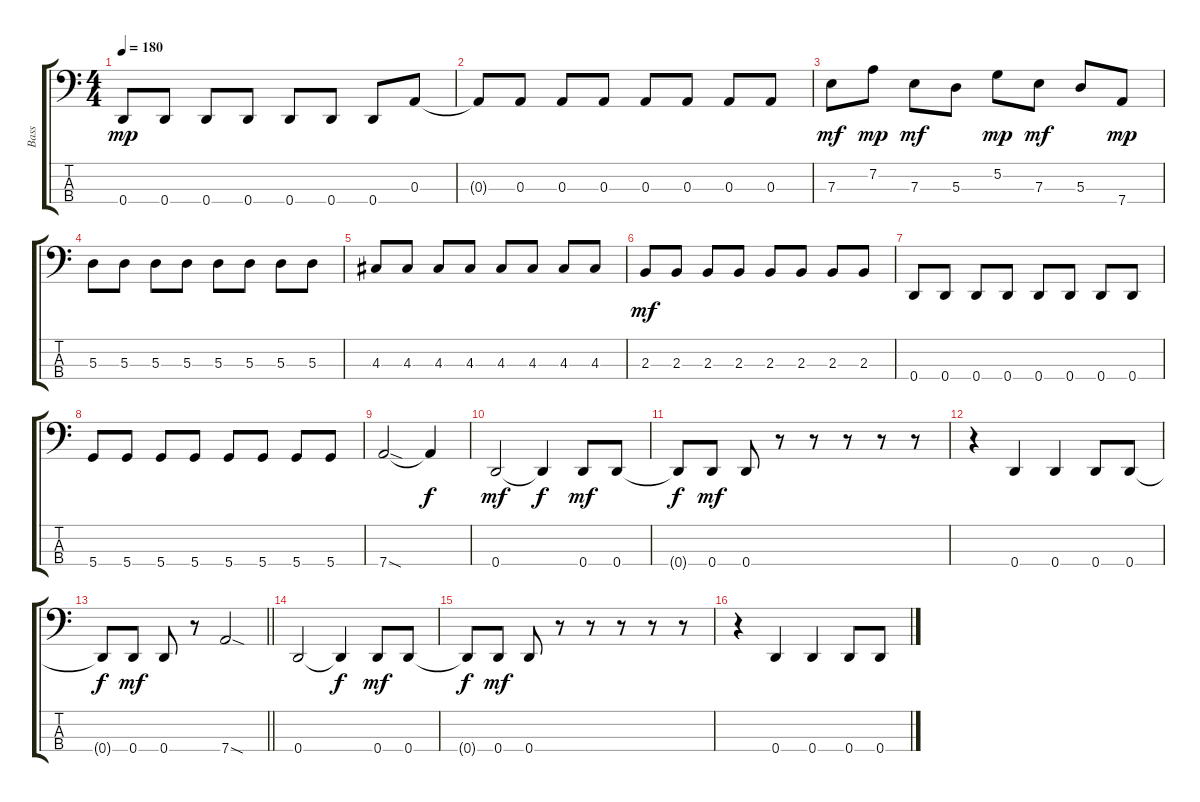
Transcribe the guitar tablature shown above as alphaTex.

\track ("Bass" "Bass") {instrument electricbassfinger}
\staff {score tabs}
\tuning (G2 D2 A1 D1) {hide}
\ts (4 4)
\tempo 180
\clef f4
\ks c
0.4{t}.8{dy mp} 0.4.8 0.4.8 0.4.8 0.4.8 0.4.8 0.4.8 0.3.8 |
0.3{t}.8 0.3.8 0.3.8 0.3.8 0.3.8 0.3.8 0.3.8 0.3.8 |
7.3.8{dy mf} 7.2.8{dy mp} 7.3.8{dy mf} 5.3.8 5.2.8{dy mp} 7.3.8{dy mf} 5.3.8 7.4.8{dy mp} |
5.3.8 5.3.8 5.3.8 5.3.8 5.3.8 5.3.8 5.3.8 5.3.8 |
4.3.8 4.3.8 4.3.8 4.3.8 4.3.8 4.3.8 4.3.8 4.3.8 |
2.3.8{dy mf} 2.3.8 2.3.8 2.3.8 2.3.8 2.3.8 2.3.8 2.3.8 |
0.4.8 0.4.8 0.4.8 0.4.8 0.4.8 0.4.8 0.4.8 0.4.8 |
5.4.8 5.4.8 5.4.8 5.4.8 5.4.8 5.4.8 5.4.8 5.4.8 |
7.4{sod}.2 7.4{t}.4{dy f} |
0.4.2{dy mf} 0.4{t}.4{dy f} 0.4.8{dy mf} 0.4.8 |
0.4{t}.8{dy f} 0.4.8{dy mf} 0.4.8 r.8 r.8 r.8 r.8 r.8 |
r.4 0.4.4 0.4.4 0.4.8 0.4.8 |
\barLineRight lightlight
0.4{t}.8{dy f} 0.4.8{dy mf} 0.4.8 r.8 7.4{sod}.2 |
0.4.2 0.4{t}.4{dy f} 0.4.8{dy mf} 0.4.8 |
0.4{t}.8{dy f} 0.4.8{dy mf} 0.4.8 r.8 r.8 r.8 r.8 r.8 |
r.4 0.4.4 0.4.4 0.4.8 0.4.8
